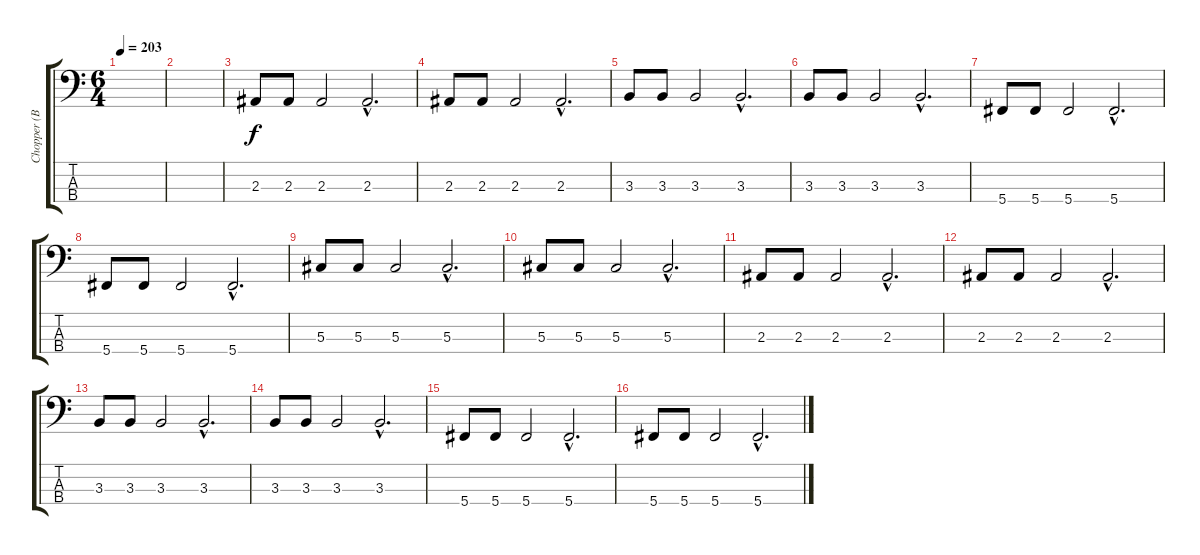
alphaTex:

\track ("Chopper (Bass)" "Chopper (B") {instrument electricbassfinger}
\staff {score tabs}
\tuning (Gb2 Db2 Ab1 Db1) {hide}
\ts (6 4)
\tempo 203
\clef f4
\ks c
|
|
2.3.8 2.3.8 2.3.2 2.3{hac}.2{d} |
2.3.8 2.3.8 2.3.2 2.3{hac}.2{d} |
3.3.8 3.3.8 3.3.2 3.3{hac}.2{d} |
3.3.8 3.3.8 3.3.2 3.3{hac}.2{d} |
5.4.8 5.4.8 5.4.2 5.4{hac}.2{d} |
5.4.8 5.4.8 5.4.2 5.4{hac}.2{d} |
5.3.8 5.3.8 5.3.2 5.3{hac}.2{d} |
5.3.8 5.3.8 5.3.2 5.3{hac}.2{d} |
2.3.8 2.3.8 2.3.2 2.3{hac}.2{d} |
2.3.8 2.3.8 2.3.2 2.3{hac}.2{d} |
3.3.8 3.3.8 3.3.2 3.3{hac}.2{d} |
3.3.8 3.3.8 3.3.2 3.3{hac}.2{d} |
5.4.8 5.4.8 5.4.2 5.4{hac}.2{d} |
5.4.8 5.4.8 5.4.2 5.4{hac}.2{d}
